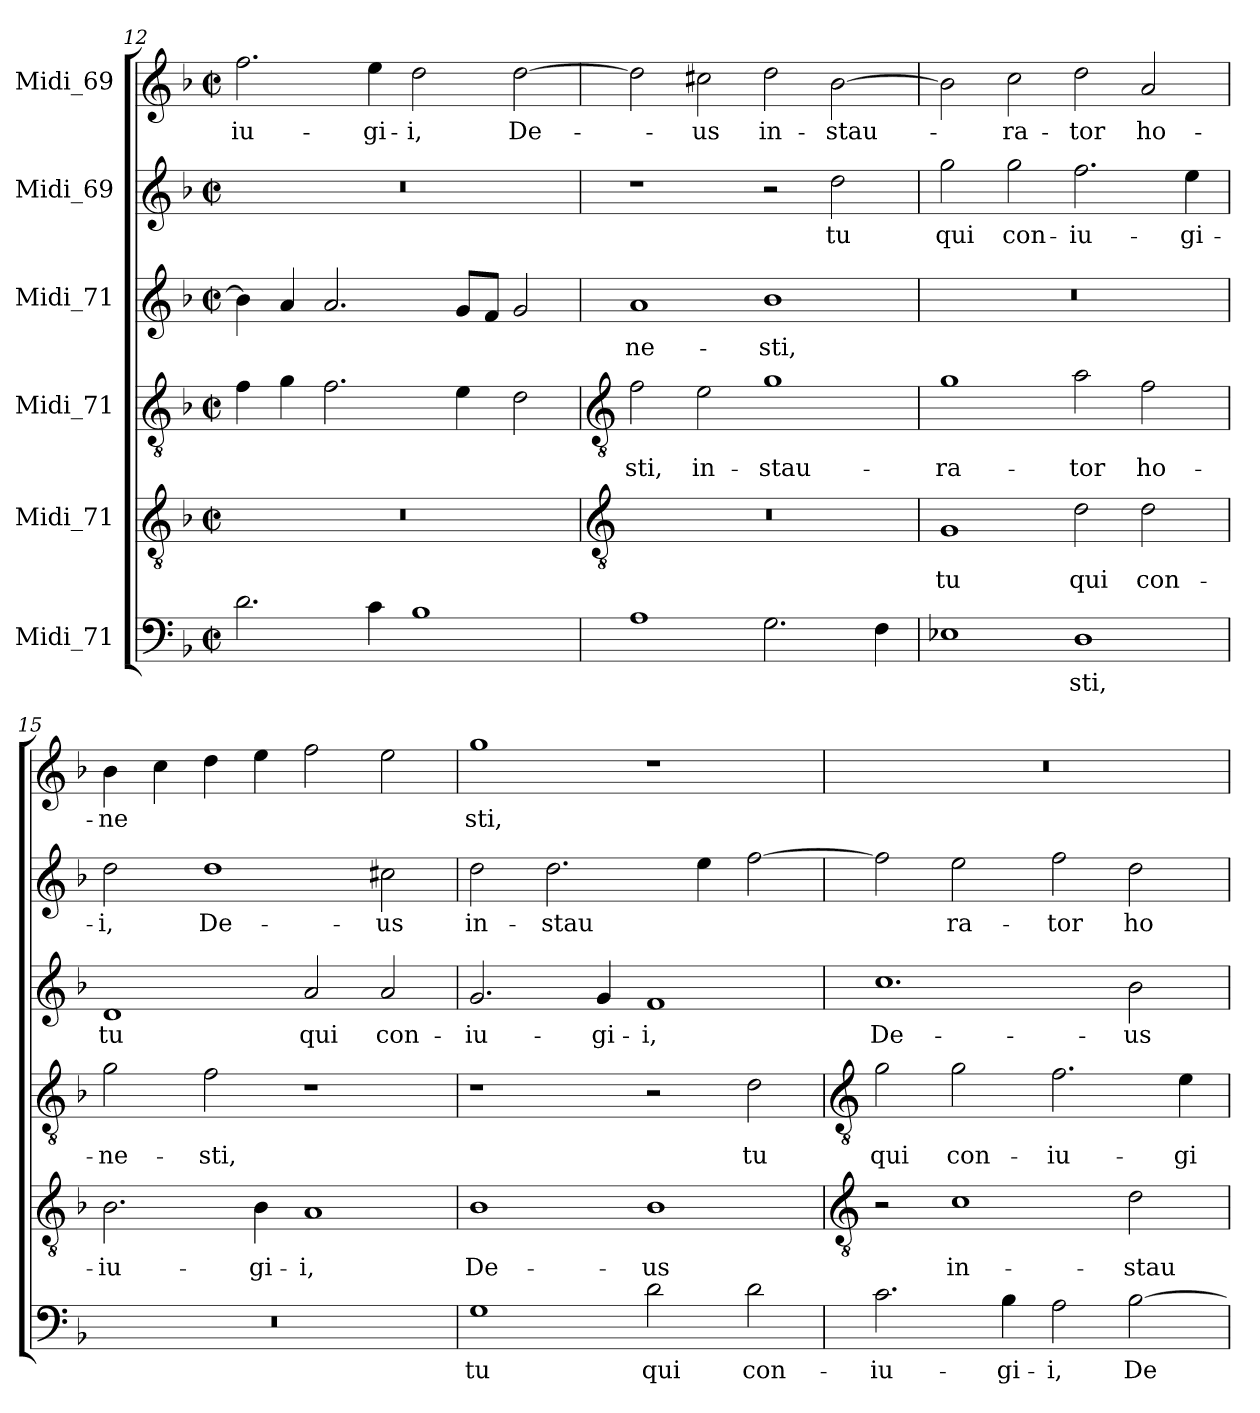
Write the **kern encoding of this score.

**kern	**text	**kern	**text	**kern	**text	**kern	**text	**kern	**text	**kern	**text
*part6	*part6	*part5	*part5	*part4	*part4	*part3	*part3	*part2	*part2	*part1	*part1
*staff6	*staff6	*staff5	*staff5	*staff4	*staff4	*staff3	*staff3	*staff2	*staff2	*staff1	*staff1
*I"Midi_71	*	*I"Midi_71	*	*I"Midi_71	*	*I"Midi_71	*	*I"Midi_69	*	*I"Midi_69	*
*clefF4	*	*clefGv2	*	*clefGv2	*	*clefG2	*	*clefG2	*	*clefG2	*
*k[b-]	*	*k[b-]	*	*k[b-]	*	*k[b-]	*	*k[b-]	*	*k[b-]	*
*F:	*	*F:	*	*F:	*	*F:	*	*F:	*	*F:	*
*M4/2	*	*M4/2	*	*M4/2	*	*M4/2	*	*M4/2	*	*M4/2	*
*met(c|)	*	*met(c|)	*	*met(c|)	*	*met(c|)	*	*met(c|)	*	*met(c|)	*
=12	=12	=12	=12	=12	=12	=12	=12	=12	=12	=12	=12
!	!	!	!	!	!	!	!	!	!	!	!LO:LY:b
2.d	.	0r	.	4f	.	4b-]	.	0r	.	2.ff	-iu-
.	.	.	.	4g	.	4a	.	.	.	.	.
.	.	.	.	2.f	.	2.a	.	.	.	.	.
!	!	!	!	!	!	!	!	!	!	!	!LO:LY:b
4c	.	.	.	.	.	.	.	.	.	4ee	-gi-
!	!	!	!	!	!	!	!	!	!	!	!LO:LY:b
1B-	.	.	.	.	.	.	.	.	.	2dd	-i,
.	.	.	.	4e	.	8gL	.	.	.	.	.
.	.	.	.	.	.	8fJ	.	.	.	.	.
!	!	!	!	!	!	!	!	!	!	!	!LO:LY:b
.	.	.	.	2d	.	2g	.	.	.	[2dd	De-
!!LO:LB:g=z
=13	=13	=13	=13	=13	=13	=13	=13	=13	=13	=13	=13
*	*	*clefGv2	*	*clefGv2	*	*	*	*	*	*	*
!	!	!	!	!	!LO:LY:b	!	!LO:LY:b	!	!	!	!
1A	.	0r	.	2f	sti,	1a	ne-	1r	.	2dd]	.
!	!	!	!	!	!LO:LY:b	!	!	!	!	!	!LO:LY:b
.	.	.	.	2e	in-	.	.	.	.	2cc#X	-us
!	!	!	!	!	!LO:LY:b	!	!LO:LY:b	!	!	!	!LO:LY:b
2.G	.	.	.	1g	-stau-	1b-	-sti,	2r	.	2dd	in-
!	!	!	!	!	!	!	!	!	!LO:LY:b	!	!LO:LY:b
.	.	.	.	.	.	.	.	2dd	tu	[2b-	-stau-
4F	.	.	.	.	.	.	.	.	.	.	.
=14	=14	=14	=14	=14	=14	=14	=14	=14	=14	=14	=14
!	!	!	!LO:LY:b	!	!LO:LY:b	!	!	!	!LO:LY:b	!	!
1E-X	.	1G	tu	1g	-ra-	0r	.	2gg	qui	2b-]	.
!	!	!	!	!	!	!	!	!	!LO:LY:b	!	!LO:LY:b
.	.	.	.	.	.	.	.	2gg	con-	2cc	-ra-
!	!LO:LY:b	!	!LO:LY:b	!	!LO:LY:b	!	!	!	!LO:LY:b	!	!LO:LY:b
1D	sti,	2d	qui	2a	-tor	.	.	2.ff	-iu-	2dd	-tor
!	!	!	!LO:LY:b	!	!LO:LY:b	!	!	!	!	!	!LO:LY:b
.	.	2d	con-	2f	ho-	.	.	.	.	2a	ho-
!	!	!	!	!	!	!	!	!	!LO:LY:b	!	!
.	.	.	.	.	.	.	.	4ee	-gi-	.	.
=15	=15	=15	=15	=15	=15	=15	=15	=15	=15	=15	=15
!	!	!	!LO:LY:b	!	!LO:LY:b	!	!LO:LY:b	!	!LO:LY:b	!	!LO:LY:b
0r	.	2.B-	-iu-	2g	-ne-	1d	tu	2dd	-i,	4b-	-ne
.	.	.	.	.	.	.	.	.	.	4cc	.
!	!	!	!	!	!LO:LY:b	!	!	!	!LO:LY:b	!	!
.	.	.	.	2f	-sti,	.	.	1dd	De-	4dd	.
!	!	!	!LO:LY:b	!	!	!	!	!	!	!	!
.	.	4B-	-gi-	.	.	.	.	.	.	4ee	.
!	!	!	!LO:LY:b	!	!	!	!LO:LY:b	!	!	!	!
.	.	1A	-i,	1r	.	2a	qui	.	.	2ff	.
!	!	!	!	!	!	!	!LO:LY:b	!	!LO:LY:b	!	!
.	.	.	.	.	.	2a	con-	2cc#X	-us	2ee	.
=16	=16	=16	=16	=16	=16	=16	=16	=16	=16	=16	=16
!	!LO:LY:b	!	!LO:LY:b	!	!	!	!LO:LY:b	!	!LO:LY:b	!	!LO:LY:b
1G	tu	1B-	De-	1r	.	2.g	-iu-	2dd	in-	1gg	sti,
!	!	!	!	!	!	!	!	!	!LO:LY:b	!	!
.	.	.	.	.	.	.	.	2.dd	-stau	.	.
!	!	!	!	!	!	!	!LO:LY:b	!	!	!	!
.	.	.	.	.	.	4g	-gi-	.	.	.	.
!	!LO:LY:b	!	!LO:LY:b	!	!	!	!LO:LY:b	!	!	!	!
2d	qui	1B-	-us	2r	.	1f	-i,	.	.	1r	.
.	.	.	.	.	.	.	.	4ee	.	.	.
!	!LO:LY:b	!	!	!	!LO:LY:b	!	!	!	!	!	!
2d	con-	.	.	2d	tu	.	.	[2ff	.	.	.
!!LO:LB:g=z
=17	=17	=17	=17	=17	=17	=17	=17	=17	=17	=17	=17
*	*	*clefGv2	*	*clefGv2	*	*	*	*	*	*	*
!	!LO:LY:b	!	!	!	!LO:LY:b	!	!LO:LY:b	!	!	!	!
2.c	-iu-	2r	.	2g	qui	1.cc	De-	2ff]	.	0r	.
!	!	!	!LO:LY:b	!	!LO:LY:b	!	!	!	!LO:LY:b	!	!
.	.	1c	in-	2g	con-	.	.	2ee	ra-	.	.
!	!LO:LY:b	!	!	!	!	!	!	!	!	!	!
4B-	-gi-	.	.	.	.	.	.	.	.	.	.
!	!LO:LY:b	!	!	!	!LO:LY:b	!	!	!	!LO:LY:b	!	!
2A	-i,	.	.	2.f	-iu-	.	.	2ff	-tor	.	.
!	!LO:LY:b	!	!LO:LY:b	!	!	!	!LO:LY:b	!	!LO:LY:b	!	!
[2B-	De-	2d	-stau-	.	.	2b-	-us	2dd	ho-	.	.
!	!	!	!	!	!LO:LY:b	!	!	!	!	!	!
.	.	.	.	4e	-gi-	.	.	.	.	.	.
=	=	=	=	=	=	=	=	=	=	=	=
*-	*-	*-	*-	*-	*-	*-	*-	*-	*-	*-	*-
